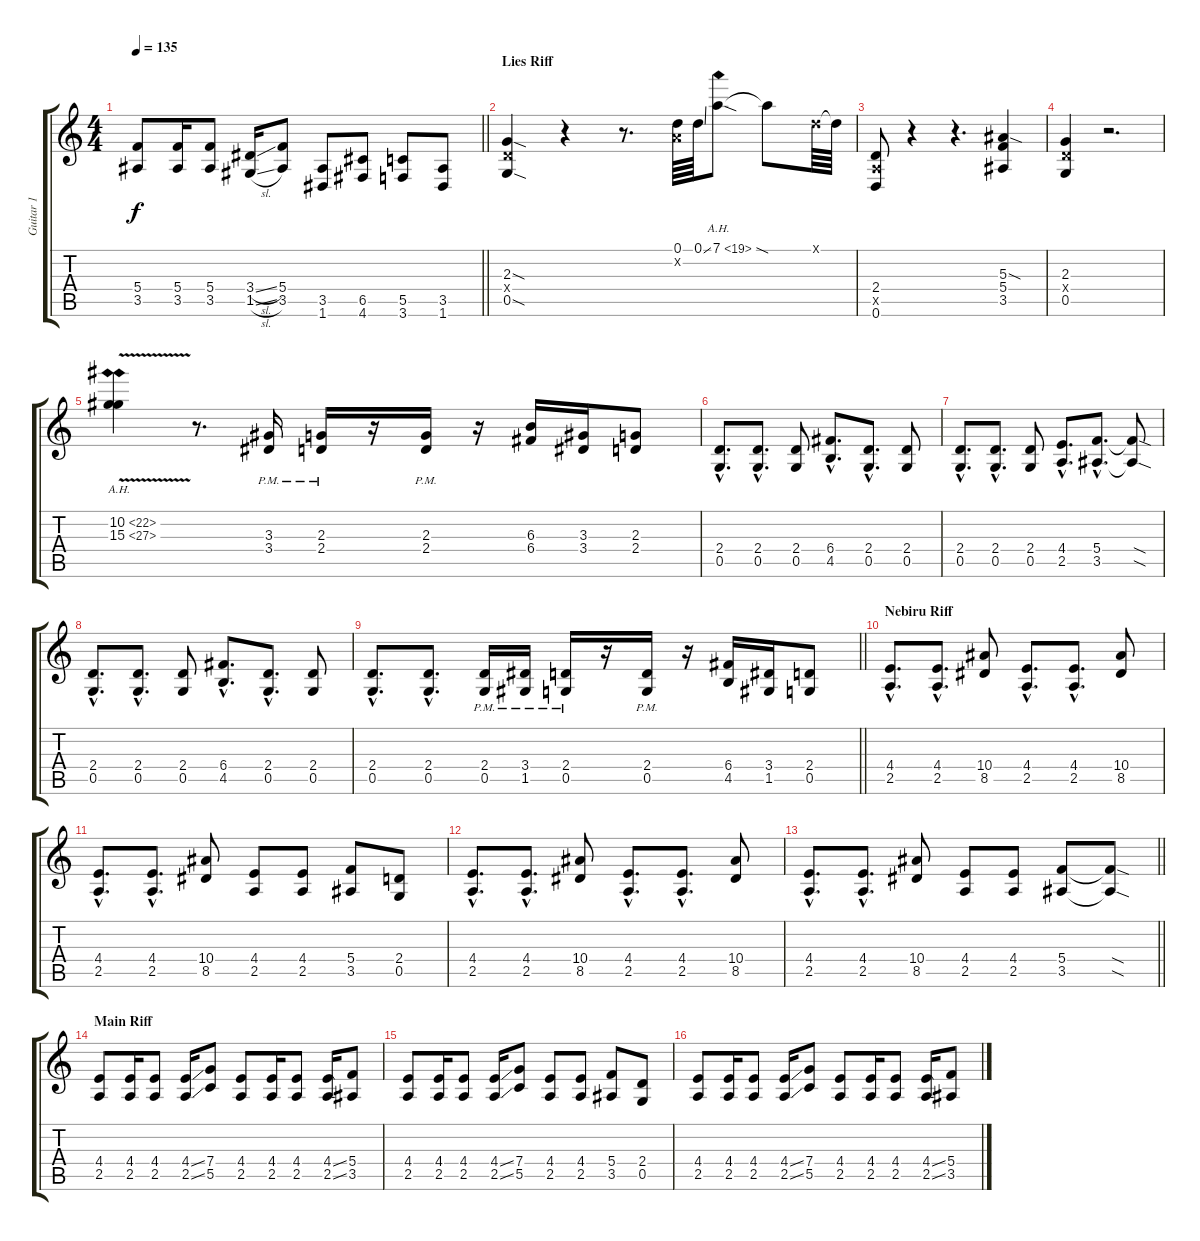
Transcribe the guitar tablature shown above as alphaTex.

\track ("Guitar 1" "Guitar 1") {instrument distortionguitar}
\staff {score tabs}
\tuning (D4 A3 F3 C3 G2 D2) {hide}
\ts (4 4)
\tempo 135
\clef g2
\barLineRight lightlight
\ks c
(5.4 3.5).8{dy f} (5.4 3.5).16 (5.4 3.5).8 (3.4{sl} 1.5{sl}).16 (5.4 3.5).8 (3.5 1.6).8 (6.5 4.6).8 (5.5 3.6).8 (3.5 1.6).8 |
\section ("" "Lies Riff")
(2.3{sod} 2.4{x} 0.5{sod}).4 r.4 r.8{d} (0.1 0.2{x}).64 0.1{ss}.64 7.1{ah 12 sod}.8 7.1{t}.8 0.1{x}.64 0.1{t}.64 |
(2.4 2.5{x} 0.6).8 r.4 r.4{d} (5.3{sod} 5.4 3.5).4 |
(2.3 2.4{x} 0.5).4 r.2{d} |
(10.2{ah 12 v} 15.3{ah 12 v}).4 r.8{d} (3.3{pm} 3.4{pm}).16 (2.3{pm} 2.4{pm}).16 r.16 (2.3{pm} 2.4{pm}).16 r.16 (6.3 6.4).16 (3.3 3.4).16 (2.3 2.4).8 |
(2.4{hac} 0.5{hac}).8{d} (2.4{hac} 0.5{hac}).8{d} (2.4 0.5).8 (6.4{hac} 4.5{hac}).8{d} (2.4{hac} 0.5{hac}).8{d} (2.4 0.5).8 |
(2.4{hac} 0.5{hac}).8{d} (2.4{hac} 0.5{hac}).8{d} (2.4 0.5).8 (4.4{hac} 2.5{hac}).8{d} (5.4{hac} 3.5{hac}).8{d} (5.4{sod t} 3.5{sod t}).8 |
(2.4{hac} 0.5{hac}).8{d} (2.4{hac} 0.5{hac}).8{d} (2.4 0.5).8 (6.4{hac} 4.5{hac}).8{d} (2.4{hac} 0.5{hac}).8{d} (2.4 0.5).8 |
\barLineRight lightlight
(2.4{hac} 0.5{hac}).8{d} (2.4{hac} 0.5{hac}).8{d} (2.4{pm} 0.5{pm}).16 (3.4{pm} 1.5{pm}).16 (2.4{pm} 0.5{pm}).16 r.16 (2.4{pm} 0.5{pm}).16 r.16 (6.4 4.5).16 (3.4 1.5).16 (2.4 0.5).8 |
\section ("" "Nebiru Riff")
(4.4{hac} 2.5{hac}).8{d} (4.4{hac} 2.5{hac}).8{d} (10.4 8.5).8 (4.4{hac} 2.5{hac}).8{d} (4.4{hac} 2.5{hac}).8{d} (10.4 8.5).8 |
(4.4{hac} 2.5{hac}).8{d} (4.4{hac} 2.5{hac}).8{d} (10.4 8.5).8 (4.4 2.5).8 (4.4 2.5).8 (5.4 3.5).8 (2.4 0.5).8 |
(4.4{hac} 2.5{hac}).8{d} (4.4{hac} 2.5{hac}).8{d} (10.4 8.5).8 (4.4{hac} 2.5{hac}).8{d} (4.4{hac} 2.5{hac}).8{d} (10.4 8.5).8 |
\barLineRight lightlight
(4.4{hac} 2.5{hac}).8{d} (4.4{hac} 2.5{hac}).8{d} (10.4 8.5).8 (4.4 2.5).8 (4.4 2.5).8 (5.4 3.5).8 (5.4{sod t} 3.5{sod t}).8 |
\section ("" "Main Riff")
(4.4 2.5).8 (4.4 2.5).16 (4.4 2.5).8 (4.4{ss} 2.5{ss}).16 (7.4 5.5).8 (4.4 2.5).8 (4.4 2.5).16 (4.4 2.5).8 (4.4{ss} 2.5{ss}).16 (5.4 3.5).8 |
(4.4 2.5).8 (4.4 2.5).16 (4.4 2.5).8 (4.4{ss} 2.5{ss}).16 (7.4 5.5).8 (4.4 2.5).8 (4.4 2.5).8 (5.4 3.5).8 (2.4 0.5).8 |
(4.4 2.5).8 (4.4 2.5).16 (4.4 2.5).8 (4.4{ss} 2.5{ss}).16 (7.4 5.5).8 (4.4 2.5).8 (4.4 2.5).16 (4.4 2.5).8 (4.4{ss} 2.5{ss}).16 (5.4 3.5).8
